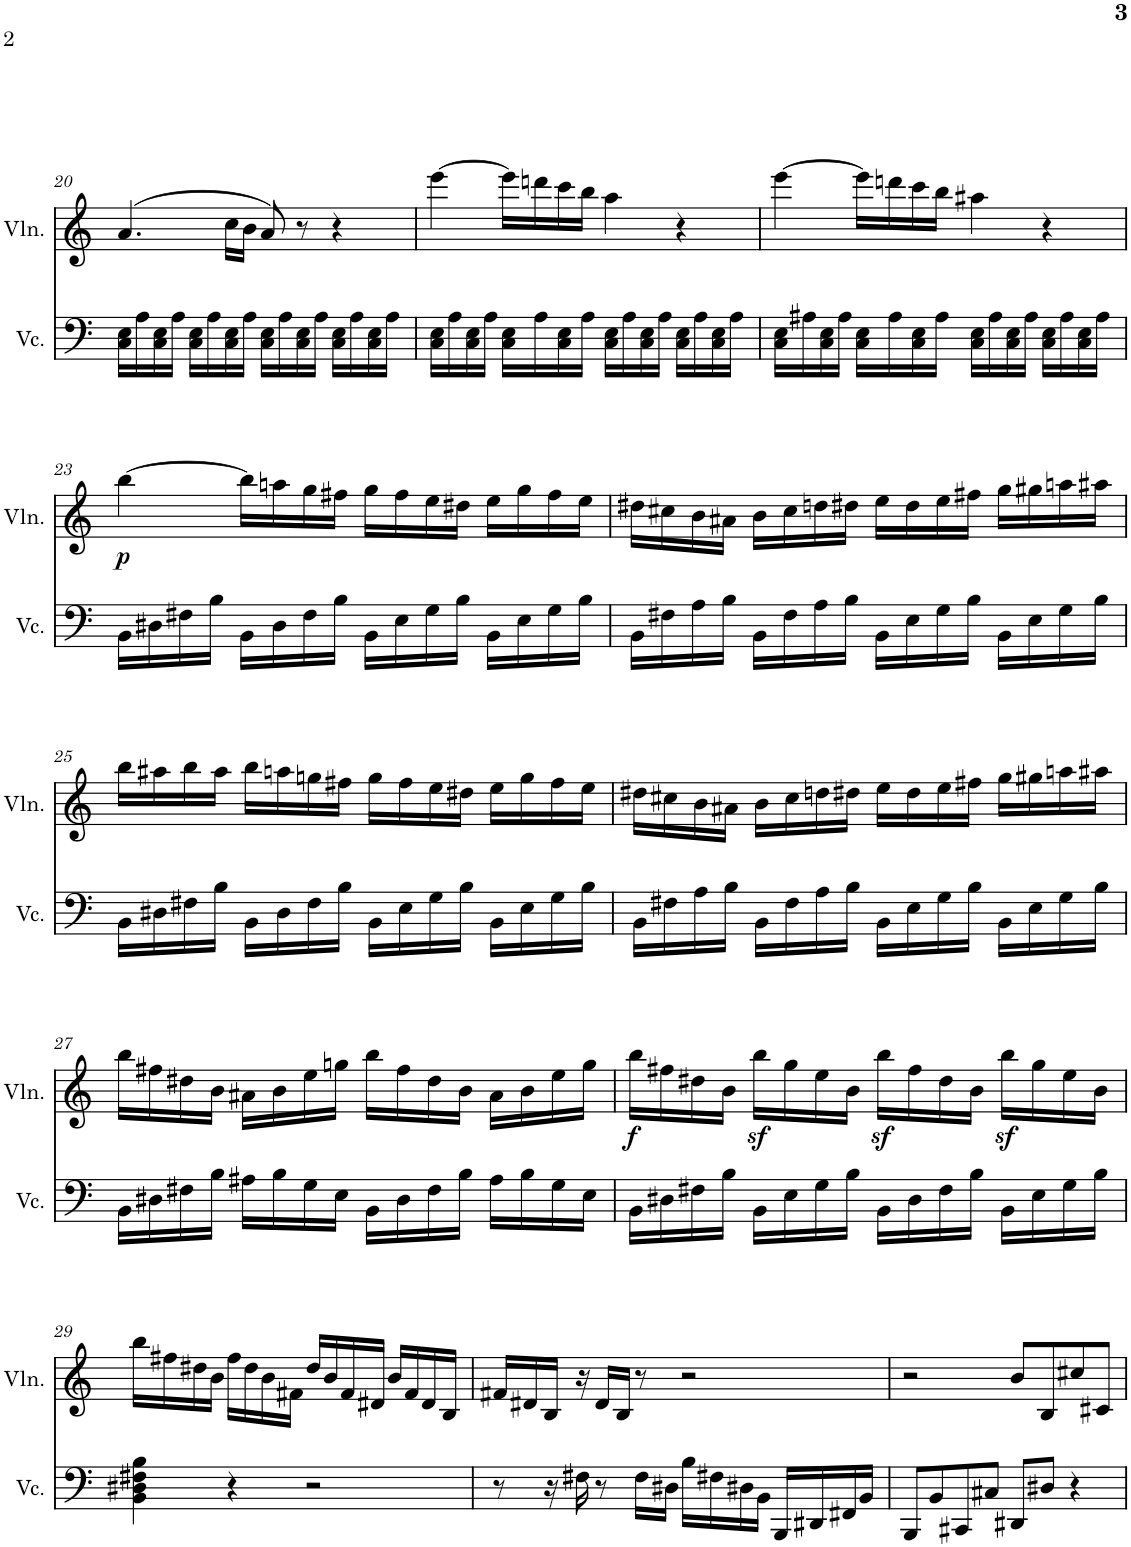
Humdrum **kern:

**kern	**kern	**dynam
*part2	*part1	*part1
*staff2	*staff1	*staff1
*I"大提琴	*I"小提琴	*
!!LO:PB:g=z
*clefF4	*clefG2	*
*k[]	*k[]	*
*M4/4	*M4/4	*
=20	=20	=20
16C\ 16E\LL	(4.a/	.
16A\	.	.
16C\ 16E\	.	.
16A\JJ	.	.
16C\ 16E\LL	.	.
16A\	.	.
16C\ 16E\	16cc\LL	.
16A\JJ	16b\JJ	.
16C\ 16E\LL	8a/)	.
16A\	.	.
16C\ 16E\	8r	.
16A\JJ	.	.
16C\ 16E\LL	4r	.
16A\	.	.
16C\ 16E\	.	.
16A\JJ	.	.
=21	=21	=21
16C\ 16E\LL	[4eee\	.
16A\	.	.
16C\ 16E\	.	.
16A\JJ	.	.
16C\ 16E\LL	16eee\LL]	.
16A\	16dddn\	.
16C\ 16E\	16ccc\	.
16A\JJ	16bb\JJ	.
16C\ 16E\LL	4aa\	.
16A\	.	.
16C\ 16E\	.	.
16A\JJ	.	.
16C\ 16E\LL	4r	.
16A\	.	.
16C\ 16E\	.	.
16A\JJ	.	.
=22	=22	=22
16C\ 16E\LL	[4eee\	.
16A#X\	.	.
16C\ 16E\	.	.
16A#\JJ	.	.
16C\ 16E\LL	16eee\LL]	.
16A#\	16dddn\	.
16C\ 16E\	16ccc\	.
16A#\JJ	16bb\JJ	.
16C\ 16E\LL	4aa#X\	.
16A#\	.	.
16C\ 16E\	.	.
16A#\JJ	.	.
16C\ 16E\LL	4r	.
16A#\	.	.
16C\ 16E\	.	.
16A#\JJ	.	.
!!LO:LB:g=z
=23	=23	=23
!	!	!LO:DY:b
16BB\LL	[4bb\	p
16D#X\	.	.
16F#X\	.	.
16B\JJ	.	.
16BB\LL	16bb\LL]	.
16D#\	16aan\	.
16F#\	16gg\	.
16B\JJ	16ff#X\JJ	.
16BB\LL	16gg\LL	.
16E\	16ff#\	.
16G\	16ee\	.
16B\JJ	16dd#X\JJ	.
16BB\LL	16ee\LL	.
16E\	16gg\	.
16G\	16ff#\	.
16B\JJ	16ee\JJ	.
=24	=24	=24
16BB\LL	16dd#X\LL	.
16F#X\	16cc#X\	.
16A\	16b\	.
16B\JJ	16a#X\JJ	.
16BB\LL	16b\LL	.
16F#\	16cc#\	.
16A\	16ddn\	.
16B\JJ	16dd#X\JJ	.
16BB\LL	16ee\LL	.
16E\	16dd#\	.
16G\	16ee\	.
16B\JJ	16ff#X\JJ	.
16BB\LL	16gg\LL	.
16E\	16gg#X\	.
16G\	16aan\	.
16B\JJ	16aa#X\JJ	.
!!LO:LB:g=z
=25	=25	=25
16BB\LL	16bb\LL	.
16D#X\	16aa#X\	.
16F#X\	16bb\	.
16B\JJ	16aa#\JJ	.
16BB\LL	16bb\LL	.
16D#\	16aan\	.
16F#\	16ggn\	.
16B\JJ	16ff#X\JJ	.
16BB\LL	16gg\LL	.
16E\	16ff#\	.
16G\	16ee\	.
16B\JJ	16dd#X\JJ	.
16BB\LL	16ee\LL	.
16E\	16gg\	.
16G\	16ff#\	.
16B\JJ	16ee\JJ	.
=26	=26	=26
16BB\LL	16dd#X\LL	.
16F#X\	16cc#X\	.
16A\	16b\	.
16B\JJ	16a#X\JJ	.
16BB\LL	16b\LL	.
16F#\	16cc#\	.
16A\	16ddn\	.
16B\JJ	16dd#X\JJ	.
16BB\LL	16ee\LL	.
16E\	16dd#\	.
16G\	16ee\	.
16B\JJ	16ff#X\JJ	.
16BB\LL	16gg\LL	.
16E\	16gg#X\	.
16G\	16aan\	.
16B\JJ	16aa#X\JJ	.
!!LO:LB:g=z
=27	=27	=27
16BB\LL	16bb\LL	.
16D#X\	16ff#X\	.
16F#X\	16dd#X\	.
16B\JJ	16b\JJ	.
16A#X\LL	16a#X\LL	.
16B\	16b\	.
16G\	16ee\	.
16E\JJ	16ggn\JJ	.
16BB\LL	16bb\LL	.
16D#\	16ff#\	.
16F#\	16dd#\	.
16B\JJ	16b\JJ	.
16A#\LL	16a#\LL	.
16B\	16b\	.
16G\	16ee\	.
16E\JJ	16gg\JJ	.
=28	=28	=28
!	!	!LO:DY:b
16BB\LL	16bb\LL	f
16D#X\	16ff#X\	.
16F#X\	16dd#X\	.
16B\JJ	16b\JJ	.
16BB\LL	16bbz<\LL	.
16E\	16gg\	.
16G\	16ee\	.
16B\JJ	16b\JJ	.
16BB\LL	16bbz<\LL	.
16D#\	16ff#\	.
16F#\	16dd#\	.
16B\JJ	16b\JJ	.
16BB\LL	16bbz<\LL	.
16E\	16gg\	.
16G\	16ee\	.
16B\JJ	16b\JJ	.
!!LO:LB:g=z
=29	=29	=29
4BB\ 4D#X\ 4F#X\ 4B\	16bb\LL	.
.	16ff#X\	.
.	16dd#X\	.
.	16b\JJ	.
4r	16ff#\LL	.
.	16dd#\	.
.	16b\	.
.	16f#X\JJ	.
2r	16dd#/LL	.
.	16b/	.
.	16f#/	.
.	16d#X/JJ	.
.	16b/LL	.
.	16f#/	.
.	16d#/	.
.	16B/JJ	.
=30	=30	=30
8r	16f#X/LL	.
.	16d#X/	.
16r	16B/JJ	.
16F#X\	16r	.
8r	16d#/LL	.
.	16B/JJ	.
16F#\LL	8r	.
16D#X\JJ	.	.
16B\LL	2r	.
16F#X\	.	.
16D#X\	.	.
16BB\JJ	.	.
16BBB/LL	.	.
16DD#X/	.	.
16FF#X/	.	.
16BB/JJ	.	.
=31	=31	=31
8BBB/L	2r	.
8BB/	.	.
8CC#X/	.	.
8C#X/J	.	.
8DD#X/L	8b/L	.
8D#X/J	8B/	.
4r	8cc#X/	.
.	8c#X/J	.
=	=	=
*-	*-	*-
